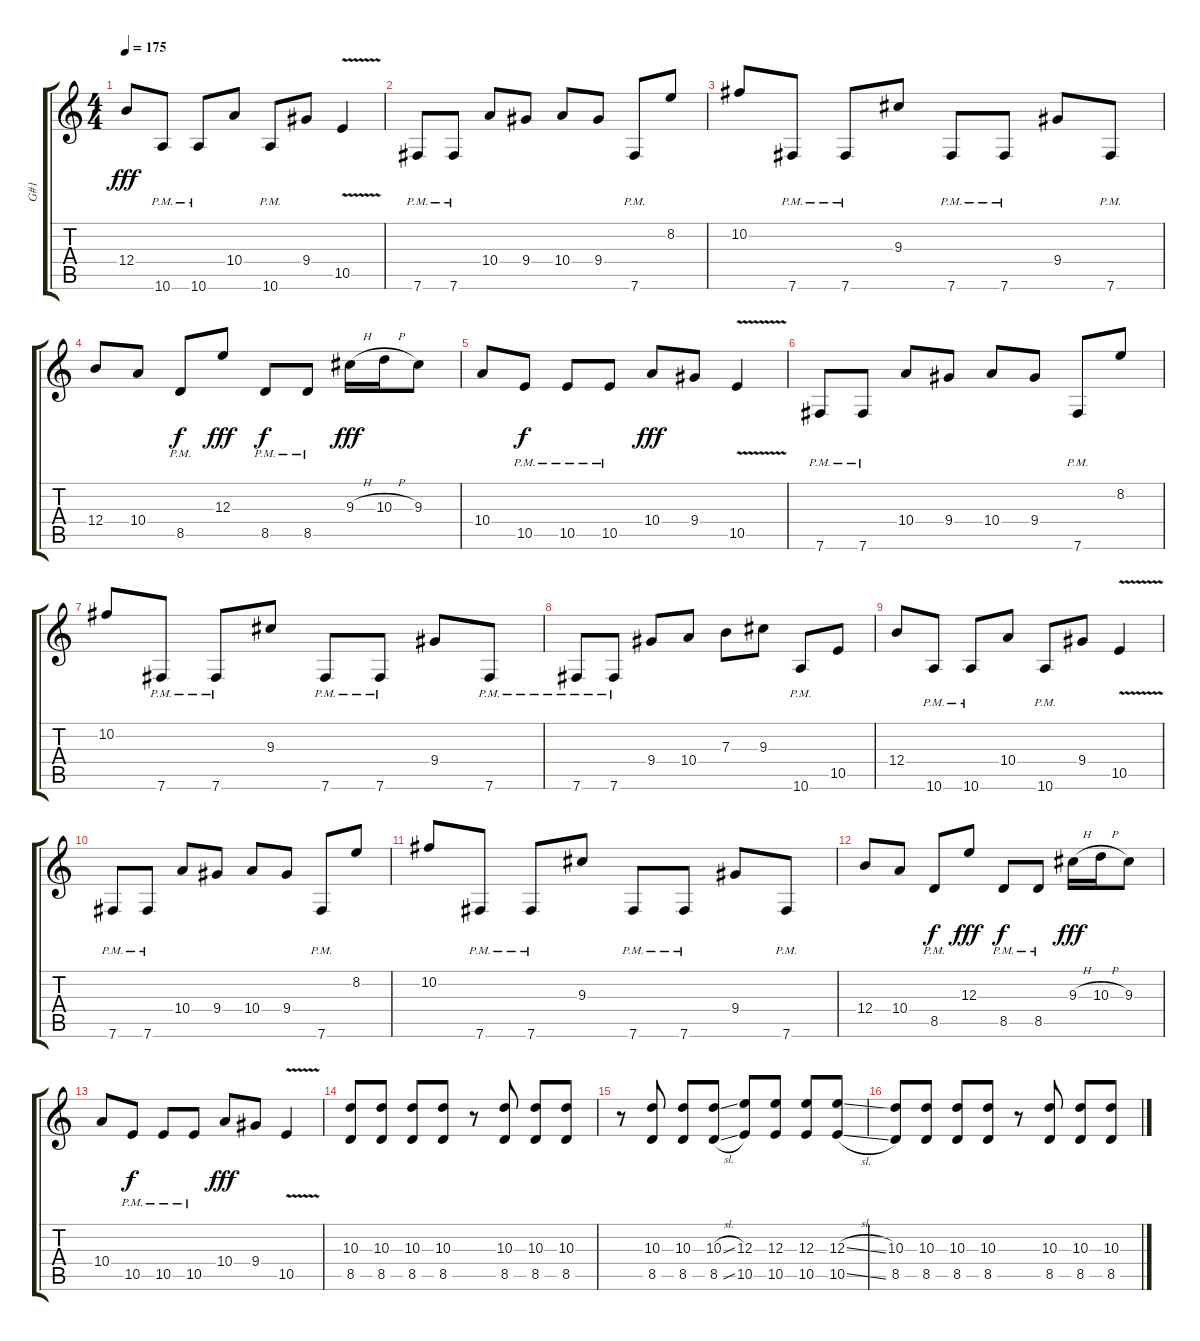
\track ("G#1" "G#1") {instrument overdrivenguitar}
\staff {score tabs}
\tuning (Db4 Ab3 E3 B2 Gb2 B1) {hide}
\ts (4 4)
\tempo 175
\clef g2
\ks c
12.4.8{dy fff} 10.6{pm}.8 10.6{pm}.8 10.4.8 10.6{pm}.8 9.4.8 10.5{v}.4 |
7.6{pm}.8 7.6{pm}.8 10.4.8 9.4.8 10.4.8 9.4.8 7.6{pm}.8 8.2.8 |
10.2.8 7.6{pm}.8 7.6{pm}.8 9.3.8 7.6{pm}.8 7.6{pm}.8 9.4.8 7.6{pm}.8 |
12.4.8 10.4.8 8.5{pm}.8{dy f} 12.3.8{dy fff} 8.5{pm}.8{dy f} 8.5{pm}.8 9.3{h}.16{dy fff} 10.3{h}.16 9.3.8 |
10.4.8 10.5{pm}.8{dy f} 10.5{pm}.8 10.5{pm}.8 10.4.8{dy fff} 9.4.8 10.5{v}.4 |
7.6{pm}.8 7.6{pm}.8 10.4.8 9.4.8 10.4.8 9.4.8 7.6{pm}.8 8.2.8 |
10.2.8 7.6{pm}.8 7.6{pm}.8 9.3.8 7.6{pm}.8 7.6{pm}.8 9.4.8 7.6{pm}.8 |
7.6{pm}.8 7.6{pm}.8 9.4.8 10.4.8 7.3.8 9.3.8 10.6{pm}.8 10.5.8 |
12.4.8 10.6{pm}.8 10.6{pm}.8 10.4.8 10.6{pm}.8 9.4.8 10.5{v}.4 |
7.6{pm}.8 7.6{pm}.8 10.4.8 9.4.8 10.4.8 9.4.8 7.6{pm}.8 8.2.8 |
10.2.8 7.6{pm}.8 7.6{pm}.8 9.3.8 7.6{pm}.8 7.6{pm}.8 9.4.8 7.6{pm}.8 |
12.4.8 10.4.8 8.5{pm}.8{dy f} 12.3.8{dy fff} 8.5{pm}.8{dy f} 8.5{pm}.8 9.3{h}.16{dy fff} 10.3{h}.16 9.3.8 |
10.4.8 10.5{pm}.8{dy f} 10.5{pm}.8 10.5{pm}.8 10.4.8{dy fff} 9.4.8 10.5{v}.4 |
(10.3 8.5).8 (10.3 8.5).8 (10.3 8.5).8 (10.3 8.5).8 r.8 (10.3 8.5).8 (10.3 8.5).8 (10.3 8.5).8 |
r.8 (10.3 8.5).8 (10.3 8.5).8 (10.3{sl} 8.5{sl}).8 (12.3 10.5).8 (12.3 10.5).8 (12.3 10.5).8 (12.3{sl} 10.5{sl}).8 |
(10.3 8.5).8 (10.3 8.5).8 (10.3 8.5).8 (10.3 8.5).8 r.8 (10.3 8.5).8 (10.3 8.5).8 (10.3 8.5).8
